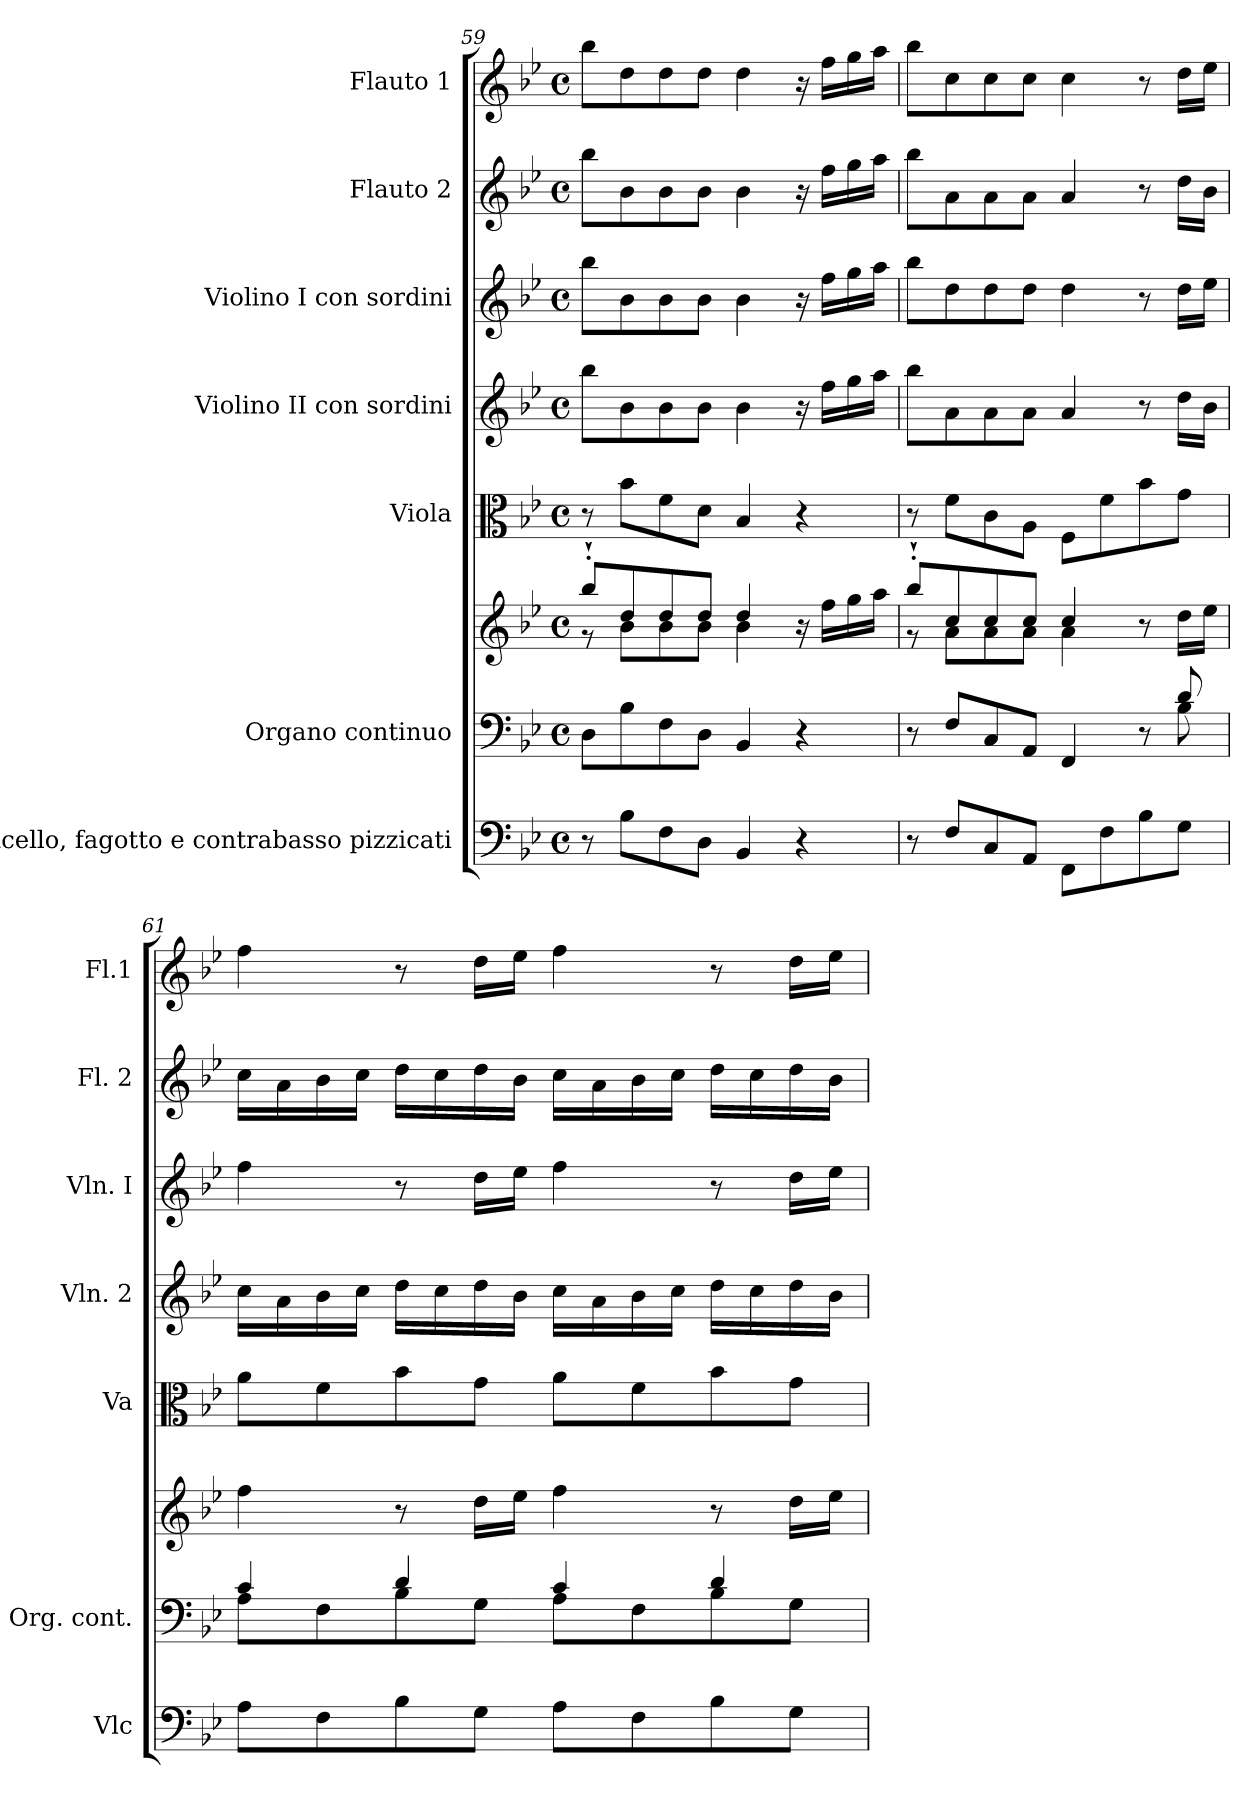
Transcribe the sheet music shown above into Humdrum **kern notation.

**kern	**kern	**kern	**kern	**kern	**kern	**kern	**kern
*part7	*part6	*part6	*part5	*part4	*part3	*part2	*part1
*staff8	*staff7	*staff6	*staff5	*staff4	*staff3	*staff2	*staff1
*I"Violoncello, fagotto e contrabasso pizzicati	*I"Organo  continuo	*	*I"Viola	*I"Violino II con sordini	*I"Violino I  con sordini	*I"Flauto 2	*I"Flauto 1
*I'Vlc	*I'Org.  cont.	*	*I'Va	*I'Vln. 2	*I'Vln. I	*I'Fl. 2	*I'Fl.1
*clefF4	*clefF4	*clefG2	*clefC3	*clefG2	*clefG2	*clefG2	*clefG2
*k[b-e-]	*k[b-e-]	*k[b-e-]	*k[b-e-]	*k[b-e-]	*k[b-e-]	*k[b-e-]	*k[b-e-]
*M4/4	*M4/4	*M4/4	*M4/4	*M4/4	*M4/4	*M4/4	*M4/4
*met(c)	*met(c)	*met(c)	*met(c)	*met(c)	*met(c)	*met(c)	*met(c)
=59	=59	=59	=59	=59	=59	=59	=59
*	*	*^	*	*	*	*	*
8r	8D\L	8bb-'`/L	8r	8r	8bb-\L	8bb-\L	8bb-\L	8bb-\L
8B-\L	8B-\	8dd/	8b-!\L	8b-\L	8b-\	8b-\	8b-\	8dd\
8F\	8F\	8dd/	8b-!\	8f\	8b-\	8b-\	8b-\	8dd\
8D\J	8D\J	8dd/J	8b-!\J	8d\J	8b-\J	8b-\J	8b-\J	8dd\J
4BB-/	4BB-/	4dd/	4b-!\	4B-/	4b-\	4b-\	4b-\	4dd\
4r	4r	16r	4ryy	4r	16r	16r	16r	16r
.	.	16ff\LL	.	.	16ff\LL	16ff\LL	16ff\LL	16ff\LL
.	.	16gg\	.	.	16gg\	16gg\	16gg\	16gg\
.	.	16aa\JJ	.	.	16aa\JJ	16aa\JJ	16aa\JJ	16aa\JJ
=60	=60	=60	=60	=60	=60	=60	=60	=60
*	*^	*	*	*	*	*	*	*
8r	8r	2..ryy	8bb-'`/L	8r	8r	8bb-\L	8bb-\L	8bb-\L	8bb-\L
8F/L	8F/L	.	8cc/	8a!\L	8f\L	8a\	8dd\	8a\	8cc\
8C/	8C/	.	8cc/	8a!\	8c\	8a\	8dd\	8a\	8cc\
8AA/J	8AA/J	.	8cc/J	8a!\J	8A\J	8a\J	8dd\J	8a\J	8cc\J
8FF\L	4FF/	.	4cc/	4a!\	8F\L	4a/	4dd\	4a/	4cc\
8F\	.	.	.	.	8f\	.	.	.	.
8B-\	8r	.	8r	4ryy	8b-\	8r	8r	8r	8r
8G\J	8d/	8B-\	16dd\LL	.	8g\J	16dd\LL	16dd\LL	16dd\LL	16dd\LL
.	.	.	16ee-\JJ	.	.	16b-\JJ	16ee-\JJ	16b-\JJ	16ee-\JJ
*	*	*	*v	*v	*	*	*	*	*
=61	=61	=61	=61	=61	=61	=61	=61	=61
8A\L	4c/	8A\L	4ff\	8a\L	16cc\LL	4ff\	16cc\LL	4ff\
.	.	.	.	.	16a\	.	16a\	.
8F\	.	8F\	.	8f\	16b-\	.	16b-\	.
.	.	.	.	.	16cc\JJ	.	16cc\JJ	.
8B-\	4d/	8B-\	8r	8b-\	16dd\LL	8r	16dd\LL	8r
.	.	.	.	.	16cc\	.	16cc\	.
8G\J	.	8G\J	16dd\LL	8g\J	16dd\	16dd\LL	16dd\	16dd\LL
.	.	.	16ee-\JJ	.	16b-\JJ	16ee-\JJ	16b-\JJ	16ee-\JJ
8A\L	4c/	8A\L	4ff\	8a\L	16cc\LL	4ff\	16cc\LL	4ff\
.	.	.	.	.	16a\	.	16a\	.
8F\	.	8F\	.	8f\	16b-\	.	16b-\	.
.	.	.	.	.	16cc\JJ	.	16cc\JJ	.
8B-\	4d/	8B-\	8r	8b-\	16dd\LL	8r	16dd\LL	8r
.	.	.	.	.	16cc\	.	16cc\	.
8G\J	.	8G\J	16dd\LL	8g\J	16dd\	16dd\LL	16dd\	16dd\LL
.	.	.	16ee-\JJ	.	16b-\JJ	16ee-\JJ	16b-\JJ	16ee-\JJ
*	*v	*v	*	*	*	*	*	*
=	=	=	=	=	=	=	=
*-	*-	*-	*-	*-	*-	*-	*-
